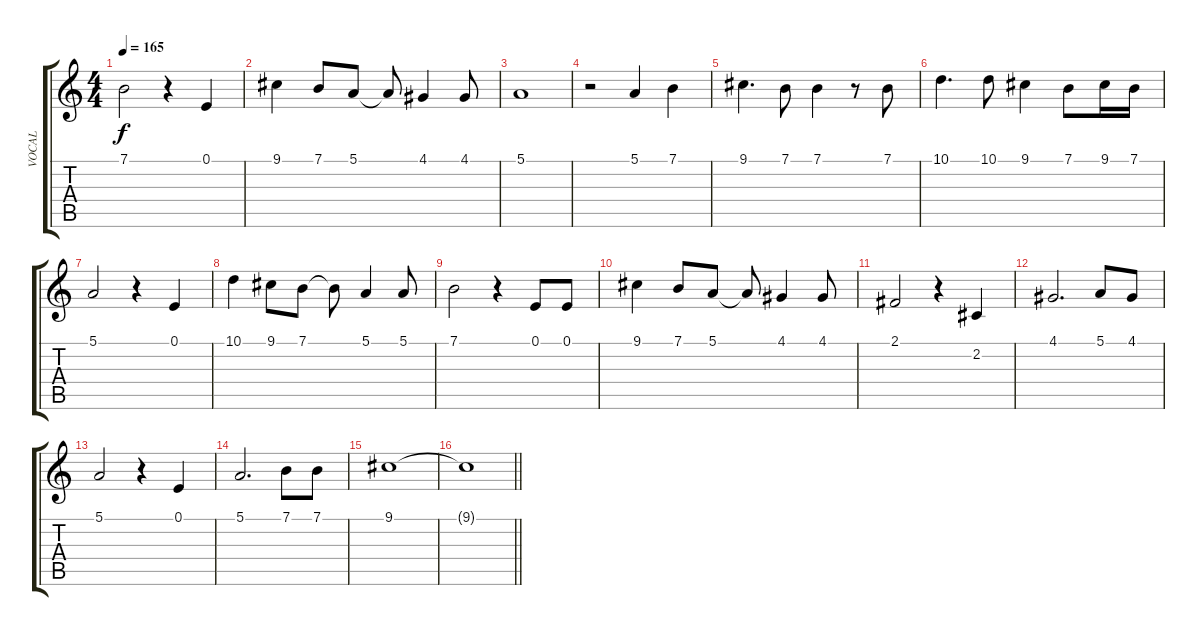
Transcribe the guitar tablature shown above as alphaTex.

\track ("VOCAL" "VOCAL") {instrument synthvoice}
\staff {score tabs}
\tuning (E4 B3 G3 D3 A2 E2) {hide}
\ts (4 4)
\tempo 165
\clef g2
\ks c
7.1.2{dy f} r.4 0.1.4 |
9.1.4 7.1.8 5.1.8 5.1{t}.8 4.1.4 4.1.8 |
5.1.1 |
r.2 5.1.4 7.1.4 |
9.1.4{d} 7.1.8 7.1.4 r.8 7.1.8 |
10.1.4{d} 10.1.8 9.1.4 7.1.8 9.1.16 7.1.16 |
5.1.2 r.4 0.1.4 |
10.1.4 9.1.8 7.1.8 7.1{t}.8 5.1.4 5.1.8 |
7.1.2 r.4 0.1.8 0.1.8 |
9.1.4 7.1.8 5.1.8 5.1{t}.8 4.1.4 4.1.8 |
2.1.2 r.4 2.2.4 |
4.1.2{d} 5.1.8 4.1.8 |
5.1.2 r.4 0.1.4 |
5.1.2{d} 7.1.8 7.1.8 |
9.1.1 |
\barLineRight lightlight
9.1{t}.1
